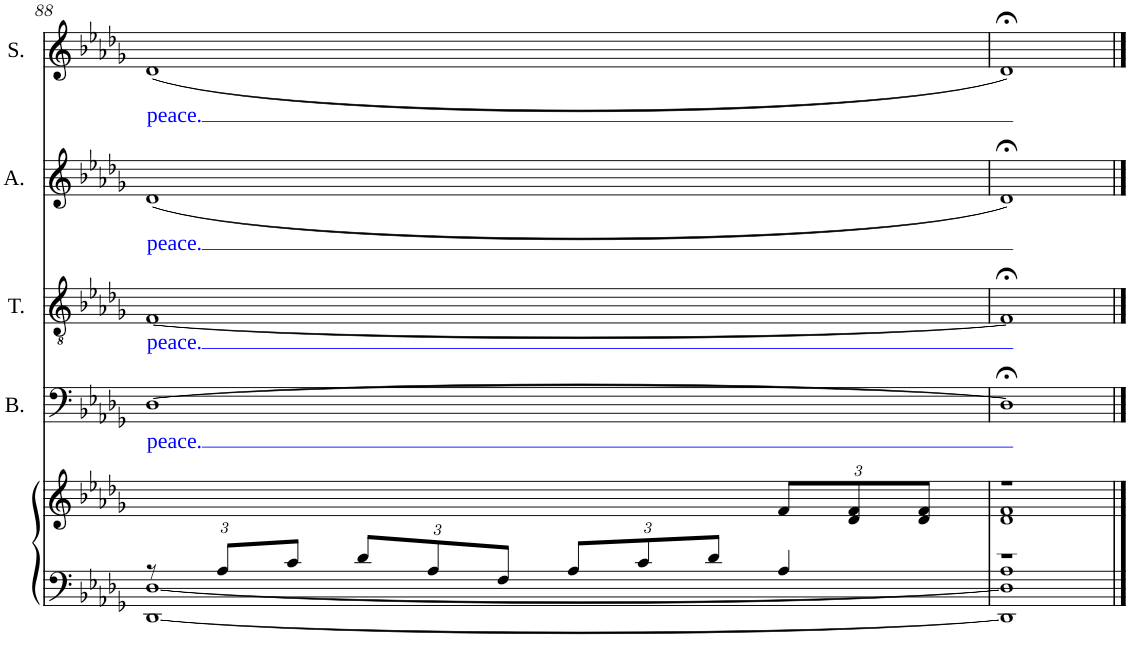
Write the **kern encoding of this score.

**kern	**kern	**kern	**text	**kern	**text	**kern	**text	**kern	**text
*part5	*part5	*part4	*part4	*part3	*part3	*part2	*part2	*part1	*part1
*staff6	*staff5	*staff4	*staff4	*staff3	*staff3	*staff2	*staff2	*staff1	*staff1
*I"Piano	*	*I"Bass	*	*I"Tenor	*	*I"Alto	*	*I"Soprano	*
*I'Pno	*	*I'B.	*	*I'T.	*	*I'A.	*	*I'S.	*
!!LO:PB:g=z
*clefF4	*clefG2	*clefF4	*	*clefGv2	*	*clefG2	*	*clefG2	*
*k[b-e-a-d-g-]	*k[b-e-a-d-g-]	*k[b-e-a-d-g-]	*	*k[b-e-a-d-g-]	*	*k[b-e-a-d-g-]	*	*k[b-e-a-d-g-]	*
*M4/4	*M4/4	*M4/4	*	*M4/4	*	*M4/4	*	*M4/4	*
*Xbrackettup	*	*	*	*	*	*	*	*	*
=88	=88	=88	=88	=88	=88	=88	=88	=88	=88
*^	*	*	*	*	*	*	*	*	*
!	!	!	!	!LO:LY:b:color=#0000FF	!	!LO:LY:b:color=#0000FF	!	!LO:LY:b:color=#0000FF	!	!LO:LY:b:color=#0000FF
12r	[1DD- [1D-	2ryy	[1D-	peace.	[1F	peace.	(1d-	peace.	(1d-	peace.
12A-/L	.	.	.	.	.	.	.	.	.	.
12c/J	.	.	.	.	.	.	.	.	.	.
12d-/L	.	.	.	.	.	.	.	.	.	.
12A-/	.	.	.	.	.	.	.	.	.	.
12F/J	.	.	.	.	.	.	.	.	.	.
12A-/L	.	4ryy	.	.	.	.	.	.	.	.
12c/	.	.	.	.	.	.	.	.	.	.
12d-/J	.	.	.	.	.	.	.	.	.	.
*	*	*Xbrackettup	*	*	*	*	*	*	*	*
4A-/	.	12f/L	.	.	.	.	.	.	.	.
.	.	12d-/ 12f/	.	.	.	.	.	.	.	.
.	.	12d-/ 12f/J	.	.	.	.	.	.	.	.
=89	=89	=89	=89	=89	=89	=89	=89	=89	=89	=89
*	*	*^	*	*	*	*	*	*	*	*
1r	1DD-] 1D-] 1A-	1r	1d- 1f	1D-;<]	.	1F;<]	.	1d-;<)	.	1d-;<)	.
*v	*v	*	*	*	*	*	*	*	*	*	*
*	*v	*v	*	*	*	*	*	*	*	*
==	==	==	==	==	==	==	==	==	==
*-	*-	*-	*-	*-	*-	*-	*-	*-	*-
